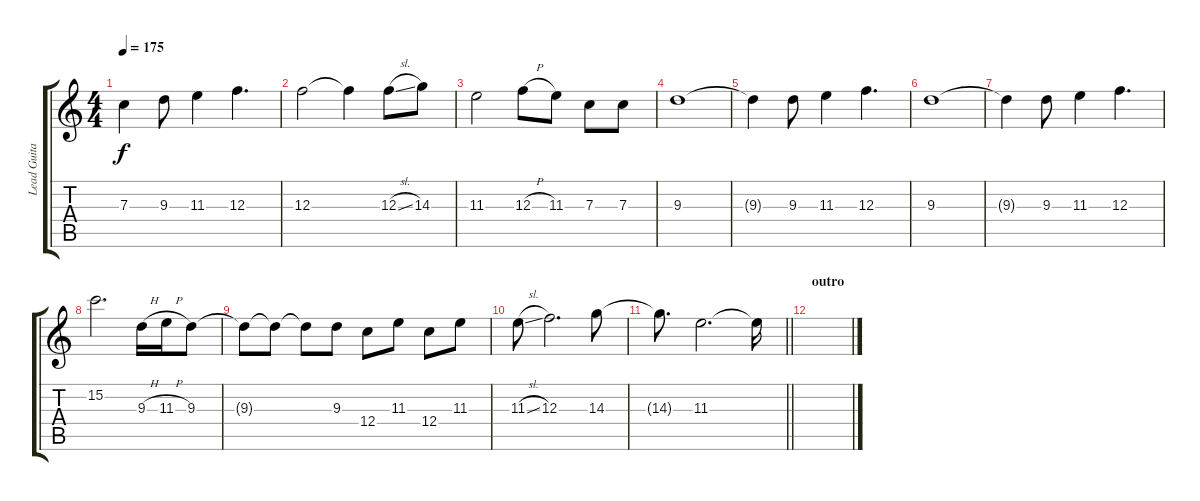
\track ("Lead Guitar 2" "Lead Guita") {instrument overdrivenguitar}
\staff {score tabs}
\tuning (D4 A3 F3 C3 G2 D2) {hide}
\ts (4 4)
\tempo 175
\clef g2
\ks c
7.3{t}.4{dy f} 9.3.8 11.3.4 12.3.4{d} |
12.3.2 12.3{t}.4 12.3{sl}.8 14.3.8 |
11.3.2 12.3{h}.8 11.3.8 7.3.8 7.3.8 |
9.3.1 |
9.3{t}.4 9.3.8 11.3.4 12.3.4{d} |
9.3.1 |
9.3{t}.4 9.3.8 11.3.4 12.3.4{d} |
15.2.2{d} 9.3{h}.16 11.3{h}.16 9.3.8 |
9.3{t}.8 9.3{t}.8 9.3{t}.8 9.3.8 12.4.8 11.3.8 12.4.8 11.3.8 |
11.3{sl}.8 12.3.2{d} 14.3.8 |
\barLineRight lightlight
14.3{t}.8{d} 11.3.2{d} 11.3{t}.16 |
\section ("" "outro")
